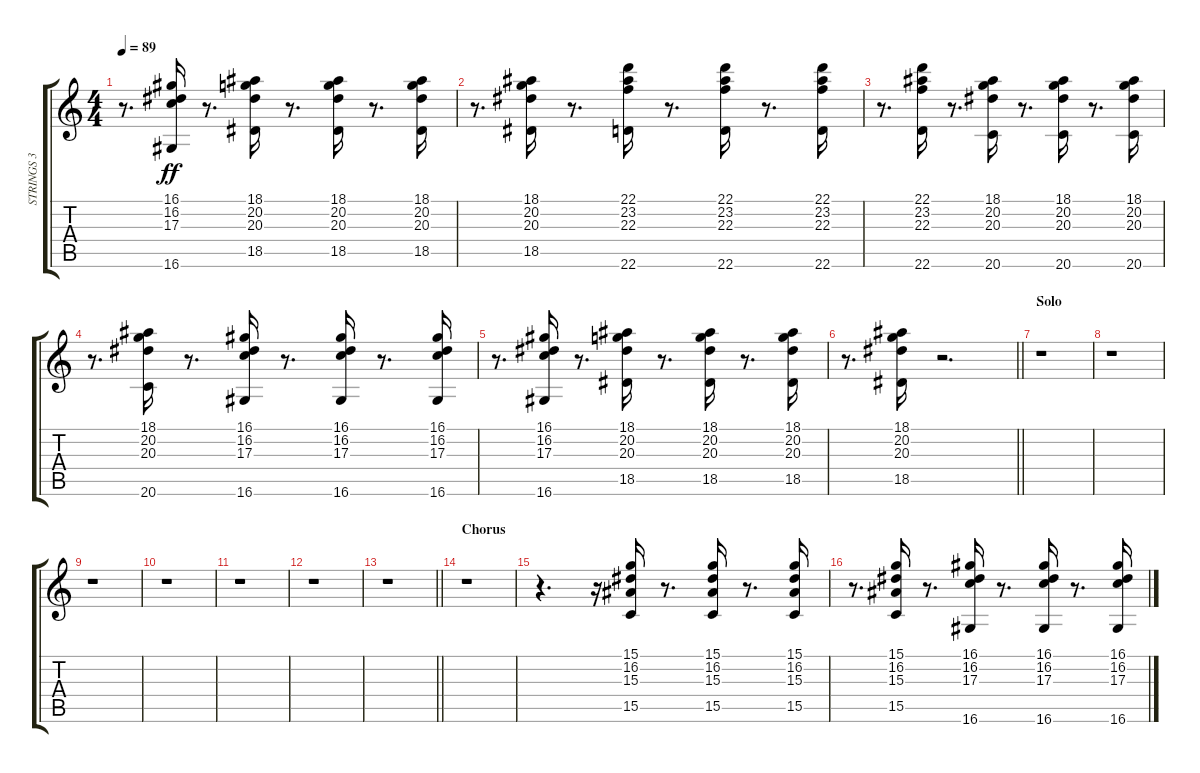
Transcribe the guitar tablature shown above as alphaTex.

\track ("STRINGS 3" "STRINGS 3") {instrument stringensemble1}
\staff {score tabs}
\tuning (E4 B3 G3 D3 A2 E2) {hide}
\ts (4 4)
\tempo 89
\clef g2
\ks c
r.8{d dy ff} (16.1 16.2 17.3 16.6).16 r.8{d} (18.1 20.2 20.3 18.5).16 r.8{d} (18.1 20.2 20.3 18.5).16 r.8{d} (18.1 20.2 20.3 18.5).16 |
r.8{d} (18.1 20.2 20.3 18.5).16 r.8{d} (22.1 23.2 22.3 22.6).16 r.8{d} (22.1 23.2 22.3 22.6).16 r.8{d} (22.1 23.2 22.3 22.6).16 |
r.8{d} (22.1 23.2 22.3 22.6).16 r.8{d} (18.1 20.2 20.3 20.6).16 r.8{d} (18.1 20.2 20.3 20.6).16 r.8{d} (18.1 20.2 20.3 20.6).16 |
r.8{d} (18.1 20.2 20.3 20.6).16 r.8{d} (16.1 16.2 17.3 16.6).16 r.8{d} (16.1 16.2 17.3 16.6).16 r.8{d} (16.1 16.2 17.3 16.6).16 |
r.8{d} (16.1 16.2 17.3 16.6).16 r.8{d} (18.1 20.2 20.3 18.5).16 r.8{d} (18.1 20.2 20.3 18.5).16 r.8{d} (18.1 20.2 20.3 18.5).16 |
\barLineRight lightlight
r.8{d} (18.1 20.2 20.3 18.5).16 r.2{d} |
\section ("" "Solo")
r.1 |
r.1 |
r.1 |
r.1 |
r.1 |
r.1 |
\barLineRight lightlight
r.1 |
\section ("" "Chorus")
r.1 |
r.4{d} r.16 (15.1 16.2 15.3 15.5).16 r.8{d} (15.1 16.2 15.3 15.5).16 r.8{d} (15.1 16.2 15.3 15.5).16 |
r.8{d} (15.1 16.2 15.3 15.5).16 r.8{d} (16.1 16.2 17.3 16.6).16 r.8{d} (16.1 16.2 17.3 16.6).16 r.8{d} (16.1 16.2 17.3 16.6).16
